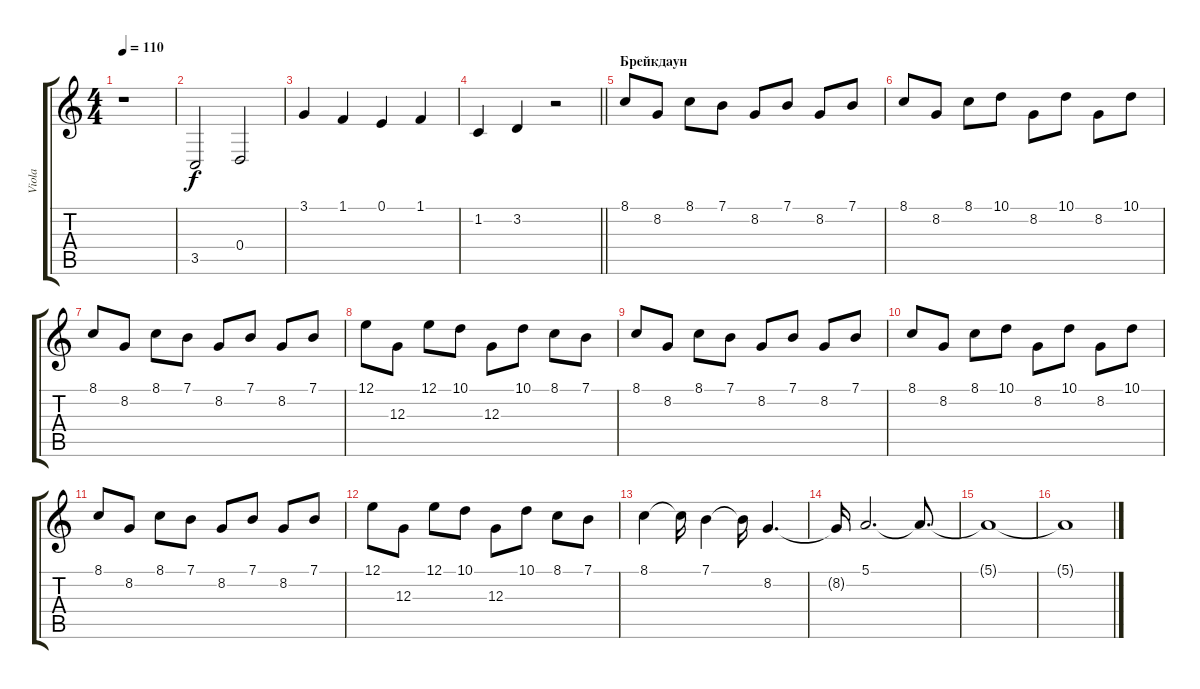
\track ("Viola" "Viola") {instrument stringensemble1}
\staff {score tabs}
\tuning (E4 B3 G3 D3 A2 E2) {hide}
\ts (4 4)
\tempo 110
\clef g2
\ks c
r.1{dy f} |
3.5.2 0.4.2 |
3.1.4 1.1.4 0.1.4 1.1.4 |
\barLineRight lightlight
1.2.4 3.2.4 r.2 |
\section ("" "Брейкдаун")
8.1.8 8.2.8 8.1.8 7.1.8 8.2.8 7.1.8 8.2.8 7.1.8 |
8.1.8 8.2.8 8.1.8 10.1.8 8.2.8 10.1.8 8.2.8 10.1.8 |
8.1.8 8.2.8 8.1.8 7.1.8 8.2.8 7.1.8 8.2.8 7.1.8 |
12.1.8 12.3.8 12.1.8 10.1.8 12.3.8 10.1.8 8.1.8 7.1.8 |
8.1.8 8.2.8 8.1.8 7.1.8 8.2.8 7.1.8 8.2.8 7.1.8 |
8.1.8 8.2.8 8.1.8 10.1.8 8.2.8 10.1.8 8.2.8 10.1.8 |
8.1.8 8.2.8 8.1.8 7.1.8 8.2.8 7.1.8 8.2.8 7.1.8 |
12.1.8 12.3.8 12.1.8 10.1.8 12.3.8 10.1.8 8.1.8 7.1.8 |
8.1.4 8.1{t}.16 7.1.4 7.1{t}.16 8.2.4{d} |
8.2{t}.16 5.1.2{d} 5.1{t}.8{d} |
5.1{t}.1 |
5.1{t}.1
